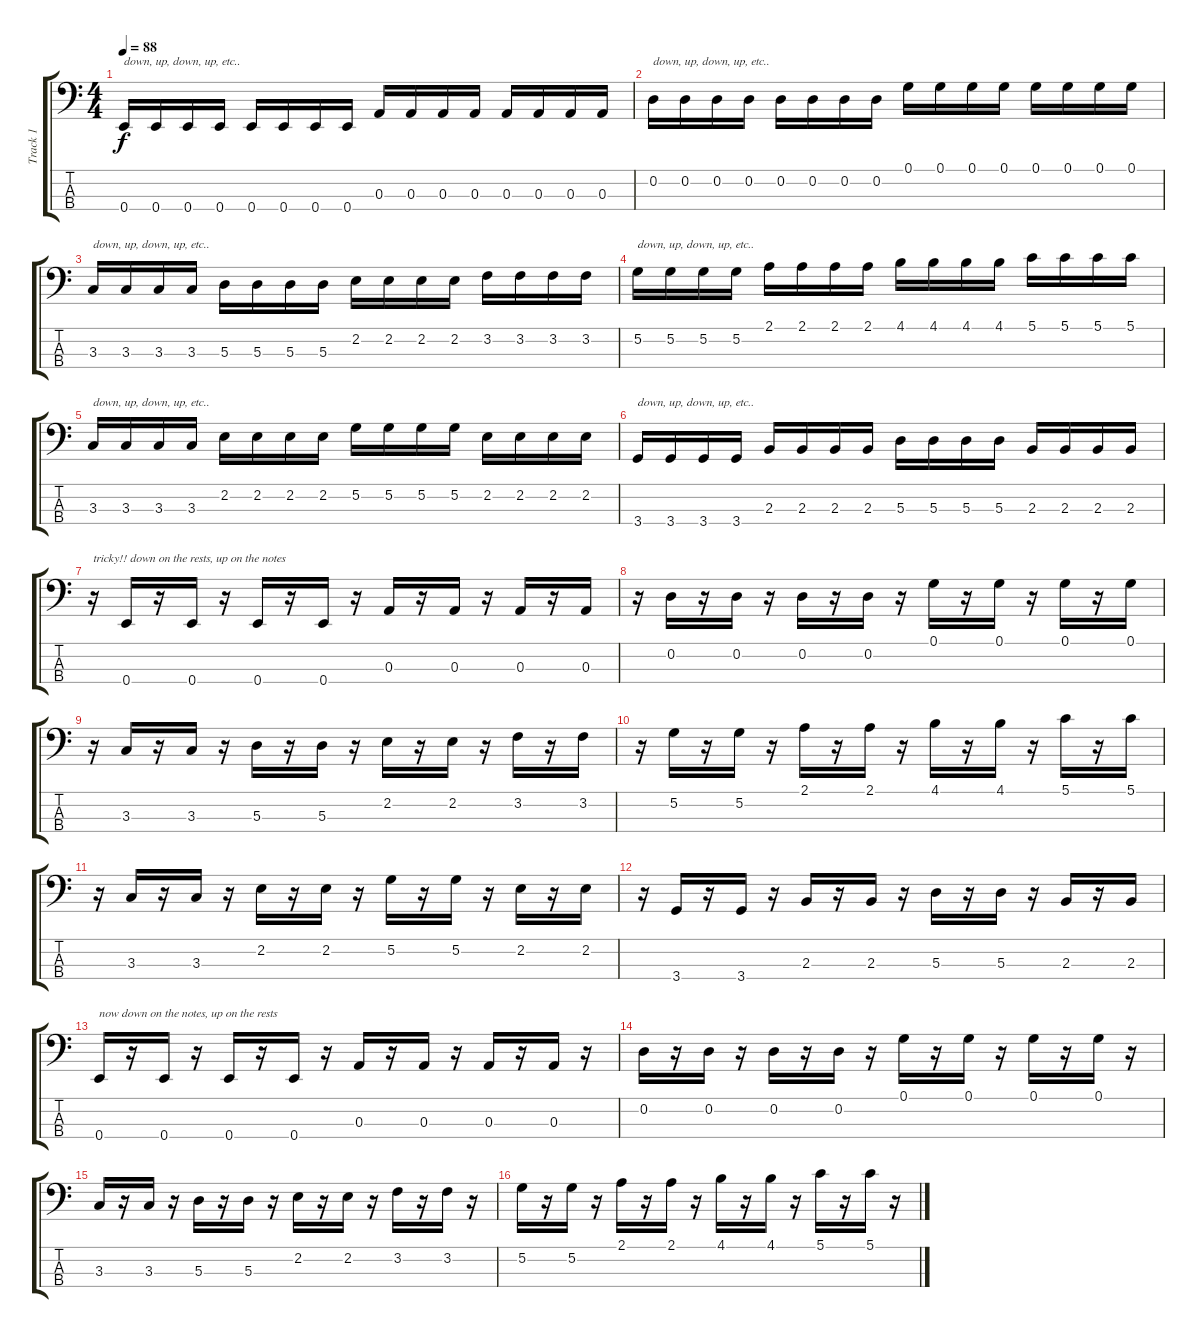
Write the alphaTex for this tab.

\track ("Track 1" "Track 1") {instrument electricbasspick}
\staff {score tabs}
\tuning (G2 D2 A1 E1) {hide}
\ts (4 4)
\tempo 88
\clef f4
\ks c
0.4.16{txt "down, up, down, up, etc.." dy f instrument electricbasspick} 0.4.16 0.4.16 0.4.16 0.4.16 0.4.16 0.4.16 0.4.16 0.3.16 0.3.16 0.3.16 0.3.16 0.3.16 0.3.16 0.3.16 0.3.16 |
0.2.16{txt "down, up, down, up, etc.."} 0.2.16 0.2.16 0.2.16 0.2.16 0.2.16 0.2.16 0.2.16 0.1.16 0.1.16 0.1.16 0.1.16 0.1.16 0.1.16 0.1.16 0.1.16 |
3.3.16{txt "down, up, down, up, etc.."} 3.3.16 3.3.16 3.3.16 5.3.16 5.3.16 5.3.16 5.3.16 2.2.16 2.2.16 2.2.16 2.2.16 3.2.16 3.2.16 3.2.16 3.2.16 |
5.2.16{txt "down, up, down, up, etc.."} 5.2.16 5.2.16 5.2.16 2.1.16 2.1.16 2.1.16 2.1.16 4.1.16 4.1.16 4.1.16 4.1.16 5.1.16 5.1.16 5.1.16 5.1.16 |
3.3.16{txt "down, up, down, up, etc.."} 3.3.16 3.3.16 3.3.16 2.2.16 2.2.16 2.2.16 2.2.16 5.2.16 5.2.16 5.2.16 5.2.16 2.2.16 2.2.16 2.2.16 2.2.16 |
3.4.16{txt "down, up, down, up, etc.."} 3.4.16 3.4.16 3.4.16 2.3.16 2.3.16 2.3.16 2.3.16 5.3.16 5.3.16 5.3.16 5.3.16 2.3.16 2.3.16 2.3.16 2.3.16 |
r.16{txt "tricky!! down on the rests, up on the notes"} 0.4.16 r.16 0.4.16 r.16 0.4.16 r.16 0.4.16 r.16 0.3.16 r.16 0.3.16 r.16 0.3.16 r.16 0.3.16 |
r.16 0.2.16 r.16 0.2.16 r.16 0.2.16 r.16 0.2.16 r.16 0.1.16 r.16 0.1.16 r.16 0.1.16 r.16 0.1.16 |
r.16 3.3.16 r.16 3.3.16 r.16 5.3.16 r.16 5.3.16 r.16 2.2.16 r.16 2.2.16 r.16 3.2.16 r.16 3.2.16 |
r.16 5.2.16 r.16 5.2.16 r.16 2.1.16 r.16 2.1.16 r.16 4.1.16 r.16 4.1.16 r.16 5.1.16 r.16 5.1.16 |
r.16 3.3.16 r.16 3.3.16 r.16 2.2.16 r.16 2.2.16 r.16 5.2.16 r.16 5.2.16 r.16 2.2.16 r.16 2.2.16 |
r.16 3.4.16 r.16 3.4.16 r.16 2.3.16 r.16 2.3.16 r.16 5.3.16 r.16 5.3.16 r.16 2.3.16 r.16 2.3.16 |
0.4.16{txt "now down on the notes, up on the rests"} r.16 0.4.16 r.16 0.4.16 r.16 0.4.16 r.16 0.3.16 r.16 0.3.16 r.16 0.3.16 r.16 0.3.16 r.16 |
0.2.16 r.16 0.2.16 r.16 0.2.16 r.16 0.2.16 r.16 0.1.16 r.16 0.1.16 r.16 0.1.16 r.16 0.1.16 r.16 |
3.3.16 r.16 3.3.16 r.16 5.3.16 r.16 5.3.16 r.16 2.2.16 r.16 2.2.16 r.16 3.2.16 r.16 3.2.16 r.16 |
5.2.16 r.16 5.2.16 r.16 2.1.16 r.16 2.1.16 r.16 4.1.16 r.16 4.1.16 r.16 5.1.16 r.16 5.1.16 r.16
